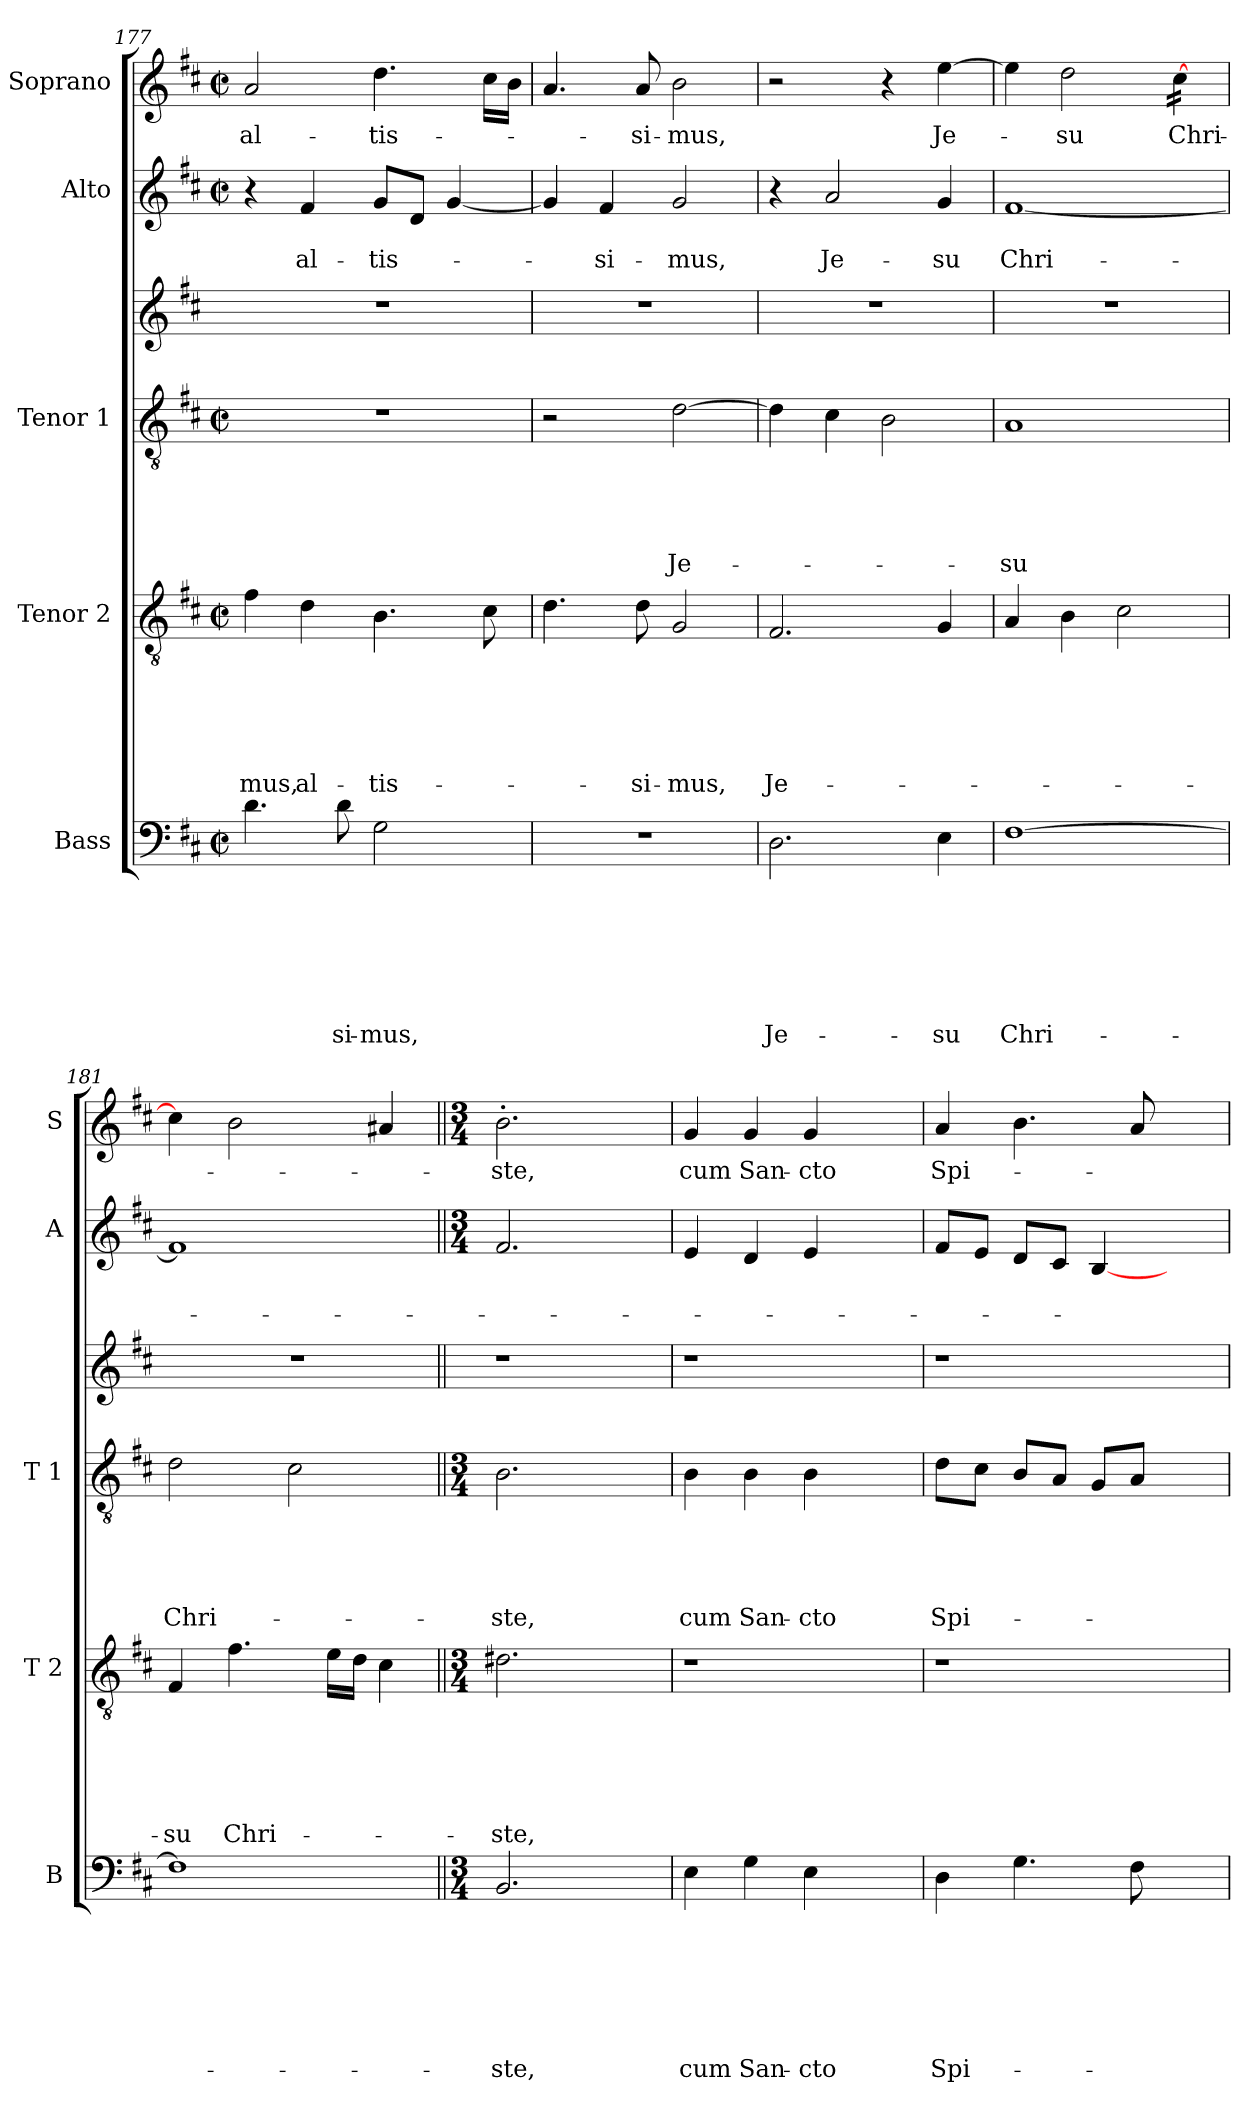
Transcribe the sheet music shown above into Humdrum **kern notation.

**kern	**text	**text	**text	**text	**text	**text	**text	**kern	**text	**text	**text	**text	**text	**text	**kern	**text	**text	**text	**text	**text	**kern	**kern	**text	**text	**kern	**text
*part6	*part6	*part6	*part6	*part6	*part6	*part6	*part6	*part5	*part5	*part5	*part5	*part5	*part5	*part5	*part4	*part4	*part4	*part4	*part4	*part4	*part3	*part2	*part2	*part2	*part1	*part1
*staff6	*staff6	*staff6	*staff6	*staff6	*staff6	*staff6	*staff6	*staff5	*staff5	*staff5	*staff5	*staff5	*staff5	*staff5	*staff4	*staff4	*staff4	*staff4	*staff4	*staff4	*staff3	*staff2	*staff2	*staff2	*staff1	*staff1
*I"Bass	*	*	*	*	*	*	*	*I"Tenor 2	*	*	*	*	*	*	*I"Tenor 1	*	*	*	*	*	*	*I"Alto	*	*	*I"Soprano	*
*I'B	*	*	*	*	*	*	*	*I'T 2	*	*	*	*	*	*	*I'T 1	*	*	*	*	*	*	*I'A	*	*	*I'S	*
*clefF4	*	*	*	*	*	*	*	*clefGv2	*	*	*	*	*	*	*clefGv2	*	*	*	*	*	*clefG2	*clefG2	*	*	*clefG2	*
*k[f#c#]	*	*	*	*	*	*	*	*k[f#c#]	*	*	*	*	*	*	*k[f#c#]	*	*	*	*	*	*k[f#c#]	*k[f#c#]	*	*	*k[f#c#]	*
*D:	*	*	*	*	*	*	*	*D:	*	*	*	*	*	*	*D:	*	*	*	*	*	*D:	*D:	*	*	*D:	*
*M2/2	*	*	*	*	*	*	*	*M2/2	*	*	*	*	*	*	*M2/2	*	*	*	*	*	*	*M2/2	*	*	*M2/2	*
*met(c|)	*	*	*	*	*	*	*	*met(c|)	*	*	*	*	*	*	*met(c|)	*	*	*	*	*	*	*met(c|)	*	*	*met(c|)	*
=177	=177	=177	=177	=177	=177	=177	=177	=177	=177	=177	=177	=177	=177	=177	=177	=177	=177	=177	=177	=177	=177	=177	=177	=177	=177	=177
!	!	!	!	!	!	!	!	!	!	!	!	!	!	!LO:LY:b	!	!	!	!	!	!	!	!	!	!	!	!LO:LY:b
4.d\	.	.	.	.	.	.	.	4f#\	.	.	.	.	.	-mus,	1r	.	.	.	.	.	1r	4r	.	.	2a/	al-
!	!	!	!	!	!	!	!	!	!	!	!	!	!	!LO:LY:b	!	!	!	!	!	!	!	!	!	!LO:LY:b	!	!
.	.	.	.	.	.	.	.	4d\	.	.	.	.	.	al-	.	.	.	.	.	.	.	4f#/	.	al-	.	.
!	!	!	!	!	!	!	!LO:LY:b	!	!	!	!	!	!	!	!	!	!	!	!	!	!	!	!	!	!	!
8d\	.	.	.	.	.	.	-si-	.	.	.	.	.	.	.	.	.	.	.	.	.	.	.	.	.	.	.
!	!	!	!	!	!	!	!LO:LY:b	!	!	!	!	!	!	!LO:LY:b	!	!	!	!	!	!	!	!	!	!LO:LY:b	!	!LO:LY:b
2G\	.	.	.	.	.	.	-mus,	4.B\	.	.	.	.	.	-tis-	.	.	.	.	.	.	.	8g/L	.	-tis-	4.dd\	-tis-
.	.	.	.	.	.	.	.	.	.	.	.	.	.	.	.	.	.	.	.	.	.	8d/J	.	.	.	.
.	.	.	.	.	.	.	.	.	.	.	.	.	.	.	.	.	.	.	.	.	.	[<4g/	.	.	.	.
.	.	.	.	.	.	.	.	8c#\	.	.	.	.	.	.	.	.	.	.	.	.	.	.	.	.	16cc#\LL	.
.	.	.	.	.	.	.	.	.	.	.	.	.	.	.	.	.	.	.	.	.	.	.	.	.	16b\JJ	.
=178	=178	=178	=178	=178	=178	=178	=178	=178	=178	=178	=178	=178	=178	=178	=178	=178	=178	=178	=178	=178	=178	=178	=178	=178	=178	=178
1r	.	.	.	.	.	.	.	4.d\	.	.	.	.	.	.	2r	.	.	.	.	.	1r	4g/]	.	.	4.a/	.
!	!	!	!	!	!	!	!	!	!	!	!	!	!	!	!	!	!	!	!	!	!	!	!	!LO:LY:b	!	!
.	.	.	.	.	.	.	.	.	.	.	.	.	.	.	.	.	.	.	.	.	.	4f#/	.	-si-	.	.
!	!	!	!	!	!	!	!	!	!	!	!	!	!	!LO:LY:b	!	!	!	!	!	!	!	!	!	!	!	!LO:LY:b
.	.	.	.	.	.	.	.	8d\	.	.	.	.	.	-si-	.	.	.	.	.	.	.	.	.	.	8a/	-si-
!	!	!	!	!	!	!	!	!	!	!	!	!	!	!LO:LY:b	!	!	!	!	!	!LO:LY:b	!	!	!	!LO:LY:b	!	!LO:LY:b
.	.	.	.	.	.	.	.	2G/	.	.	.	.	.	-mus,	[>2d\	.	.	.	.	Je-	.	2g/	.	-mus,	2b\	-mus,
=179	=179	=179	=179	=179	=179	=179	=179	=179	=179	=179	=179	=179	=179	=179	=179	=179	=179	=179	=179	=179	=179	=179	=179	=179	=179	=179
!	!	!	!	!	!	!	!LO:LY:b	!	!	!	!	!	!	!LO:LY:b	!	!	!	!	!	!	!	!	!	!	!	!
2.D\	.	.	.	.	.	.	Je-	2.F#/	.	.	.	.	.	Je-	4d\]	.	.	.	.	.	1r	4r	.	.	2r	.
!	!	!	!	!	!	!	!	!	!	!	!	!	!	!	!	!	!	!	!	!	!	!	!	!LO:LY:b	!	!
.	.	.	.	.	.	.	.	.	.	.	.	.	.	.	4c#\	.	.	.	.	.	.	2a/	.	Je-	.	.
.	.	.	.	.	.	.	.	.	.	.	.	.	.	.	2B\	.	.	.	.	.	.	.	.	.	4r	.
!	!	!	!	!	!	!	!LO:LY:b	!	!	!	!	!	!	!	!	!	!	!	!	!	!	!	!	!LO:LY:b	!	!LO:LY:b
4E\	.	.	.	.	.	.	-su	4G/	.	.	.	.	.	.	.	.	.	.	.	.	.	4g/	.	-su	[>4ee\	Je-
=180	=180	=180	=180	=180	=180	=180	=180	=180	=180	=180	=180	=180	=180	=180	=180	=180	=180	=180	=180	=180	=180	=180	=180	=180	=180	=180
!	!	!	!	!	!	!	!LO:LY:b	!	!	!	!	!	!	!	!	!	!	!	!	!LO:LY:b	!	!	!	!LO:LY:b	!	!
[>1F#	.	.	.	.	.	.	Chri-	4A/	.	.	.	.	.	.	1A	.	.	.	.	-su	1r	[>1f#	.	Chri-	4ee\]	.
!	!	!	!	!	!	!	!	!	!	!	!	!	!	!	!	!	!	!	!	!	!	!	!	!	!	!LO:LY:b
.	.	.	.	.	.	.	.	4B\	.	.	.	.	.	.	.	.	.	.	.	.	.	.	.	.	2dd\	-su
.	.	.	.	.	.	.	.	2c#\	.	.	.	.	.	.	.	.	.	.	.	.	.	.	.	.	.	.
!	!	!	!	!	!	!	!	!	!	!	!	!	!	!	!	!	!	!	!	!	!	!	!	!	!	!LO:LY:b
*	*	*	*	*	*	*	*	*	*	*	*	*	*	*	*	*	*	*	*	*	*	*	*	*	*tremolo	*
.	.	.	.	.	.	.	.	.	.	.	.	.	.	.	.	.	.	.	.	.	.	.	.	.	[>16cc#\LL	Chri-
.	.	.	.	.	.	.	.	.	.	.	.	.	.	.	.	.	.	.	.	.	.	.	.	.	16cc#\	.
.	.	.	.	.	.	.	.	.	.	.	.	.	.	.	.	.	.	.	.	.	.	.	.	.	16cc#\	.
.	.	.	.	.	.	.	.	.	.	.	.	.	.	.	.	.	.	.	.	.	.	.	.	.	16cc#\JJ	.
*	*	*	*	*	*	*	*	*	*	*	*	*	*	*	*	*	*	*	*	*	*	*	*	*	*Xtremolo	*
!!LO:PB:g=z
=181	=181	=181	=181	=181	=181	=181	=181	=181	=181	=181	=181	=181	=181	=181	=181	=181	=181	=181	=181	=181	=181	=181	=181	=181	=181	=181
!	!	!	!	!	!	!	!	!	!	!	!	!	!	!LO:LY:b	!	!	!	!	!	!LO:LY:b	!	!	!	!	!	!
1F#]	.	.	.	.	.	.	.	4F#/	.	.	.	.	.	-su	2d\	.	.	.	.	Chri-	1r	1f#]	.	.	4cc#\]	.
!	!	!	!	!	!	!	!	!	!	!	!	!	!	!LO:LY:b	!	!	!	!	!	!	!	!	!	!	!	!
.	.	.	.	.	.	.	.	4.f#\	.	.	.	.	.	Chri-	.	.	.	.	.	.	.	.	.	.	2b\	.
.	.	.	.	.	.	.	.	.	.	.	.	.	.	.	2c#\	.	.	.	.	.	.	.	.	.	.	.
.	.	.	.	.	.	.	.	16e\LL	.	.	.	.	.	.	.	.	.	.	.	.	.	.	.	.	.	.
.	.	.	.	.	.	.	.	16d\JJ	.	.	.	.	.	.	.	.	.	.	.	.	.	.	.	.	.	.
.	.	.	.	.	.	.	.	4c#\	.	.	.	.	.	.	.	.	.	.	.	.	.	.	.	.	4a#X/	.
=182||	=182||	=182||	=182||	=182||	=182||	=182||	=182||	=182||	=182||	=182||	=182||	=182||	=182||	=182||	=182||	=182||	=182||	=182||	=182||	=182||	=182||	=182||	=182||	=182||	=182||	=182||
*M3/4	*	*	*	*	*	*	*	*M3/4	*	*	*	*	*	*	*M3/4	*	*	*	*	*	*	*M3/4	*	*	*M3/4	*
!	!	!	!	!	!	!	!LO:LY:b	!	!	!	!	!	!	!LO:LY:b	!	!	!	!	!	!LO:LY:b	!	!	!	!	!	!LO:LY:b
2.BB/	.	.	.	.	.	.	-ste,	2.d#X\	.	.	.	.	.	-ste,	2.B\	.	.	.	.	-ste,	1r	2.f#/	.	.	2.b'>\	-ste,
4ryy	.	.	.	.	.	.	.	4ryy	.	.	.	.	.	.	4ryy	.	.	.	.	.	.	4ryy	.	.	4ryy	.
=183	=183	=183	=183	=183	=183	=183	=183	=183	=183	=183	=183	=183	=183	=183	=183	=183	=183	=183	=183	=183	=183	=183	=183	=183	=183	=183
!	!	!	!	!	!	!	!LO:LY:b	!LO:N:vis=1	!	!	!	!	!	!	!	!	!	!	!	!LO:LY:b	!	!	!	!	!	!LO:LY:b
4E\	.	.	.	.	.	.	cum	2.r	.	.	.	.	.	.	4B\	.	.	.	.	cum	1r	4e/	.	.	4g/	cum
!	!	!	!	!	!	!	!LO:LY:b	!	!	!	!	!	!	!	!	!	!	!	!	!LO:LY:b	!	!	!	!	!	!LO:LY:b
4G\	.	.	.	.	.	.	San-	.	.	.	.	.	.	.	4B\	.	.	.	.	San-	.	4d/	.	.	4g/	San-
!	!	!	!	!	!	!	!LO:LY:b	!	!	!	!	!	!	!	!	!	!	!	!	!LO:LY:b	!	!	!	!	!	!LO:LY:b
4E\	.	.	.	.	.	.	-cto	.	.	.	.	.	.	.	4B\	.	.	.	.	-cto	.	4e/	.	.	4g/	-cto
4ryy	.	.	.	.	.	.	.	4ryy	.	.	.	.	.	.	4ryy	.	.	.	.	.	.	4ryy	.	.	4ryy	.
=184	=184	=184	=184	=184	=184	=184	=184	=184	=184	=184	=184	=184	=184	=184	=184	=184	=184	=184	=184	=184	=184	=184	=184	=184	=184	=184
!	!	!	!	!	!	!	!LO:LY:b	!LO:N:vis=1	!	!	!	!	!	!	!	!	!	!	!	!LO:LY:b	!	!	!	!	!	!LO:LY:b
4D\	.	.	.	.	.	.	Spi-	2.r	.	.	.	.	.	.	8d\L	.	.	.	.	Spi-	1r	8f#/L	.	.	4a/	Spi-
.	.	.	.	.	.	.	.	.	.	.	.	.	.	.	8c#\J	.	.	.	.	.	.	8e/J	.	.	.	.
4.G\	.	.	.	.	.	.	.	.	.	.	.	.	.	.	8B/L	.	.	.	.	.	.	8d/L	.	.	4.b\	.
.	.	.	.	.	.	.	.	.	.	.	.	.	.	.	8A/J	.	.	.	.	.	.	8c#/J	.	.	.	.
.	.	.	.	.	.	.	.	.	.	.	.	.	.	.	8G/L	.	.	.	.	.	.	[<4B/	.	.	.	.
8F#\	.	.	.	.	.	.	.	.	.	.	.	.	.	.	8A/J	.	.	.	.	.	.	.	.	.	8a/	.
4ryy	.	.	.	.	.	.	.	4ryy	.	.	.	.	.	.	4ryy	.	.	.	.	.	.	4ryy	.	.	4ryy	.
=	=	=	=	=	=	=	=	=	=	=	=	=	=	=	=	=	=	=	=	=	=	=	=	=	=	=
*-	*-	*-	*-	*-	*-	*-	*-	*-	*-	*-	*-	*-	*-	*-	*-	*-	*-	*-	*-	*-	*-	*-	*-	*-	*-	*-
